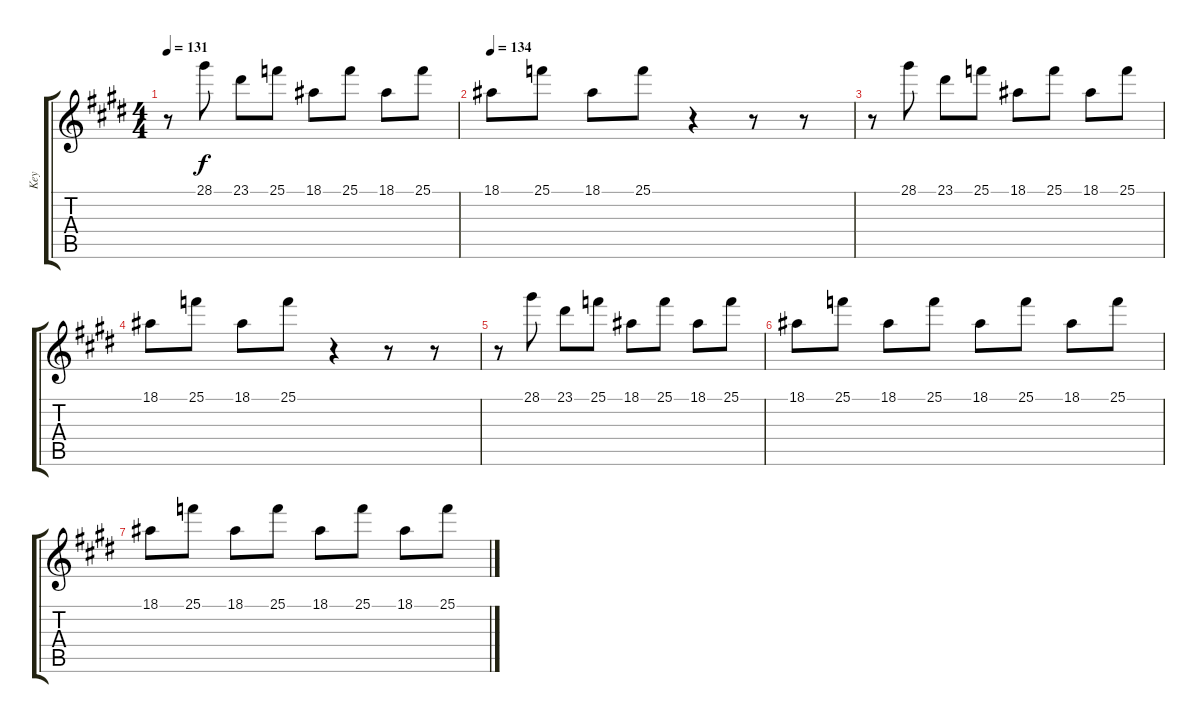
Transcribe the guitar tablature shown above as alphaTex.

\track ("Key" "Key") {instrument lead7fifths}
\staff {score tabs}
\tuning (E4 B3 G3 D3 A2 E2) {hide}
\ts (4 4)
\tempo 131
\clef g2
\ks e
r.8{dy f volume 8 instrument lead7fifths} 28.1.8{volume 0} 23.1.8 25.1.8 18.1.8 25.1.8 18.1.8 25.1.8 |
\tempo 134
18.1.8 25.1.8 18.1.8 25.1.8 r.4 r.8 r.8{volume 8} |
r.8 28.1.8{volume 0} 23.1.8 25.1.8 18.1.8 25.1.8 18.1.8 25.1.8 |
18.1.8 25.1.8 18.1.8 25.1.8 r.4 r.8 r.8{volume 7} |
r.8 28.1.8{volume 0} 23.1.8 25.1.8 18.1.8 25.1.8 18.1.8 25.1.8 |
18.1.8 25.1.8 18.1.8 25.1.8 18.1.8 25.1.8 18.1.8 25.1.8 |
18.1.8 25.1.8 18.1.8 25.1.8 18.1.8 25.1.8 18.1.8 25.1.8
